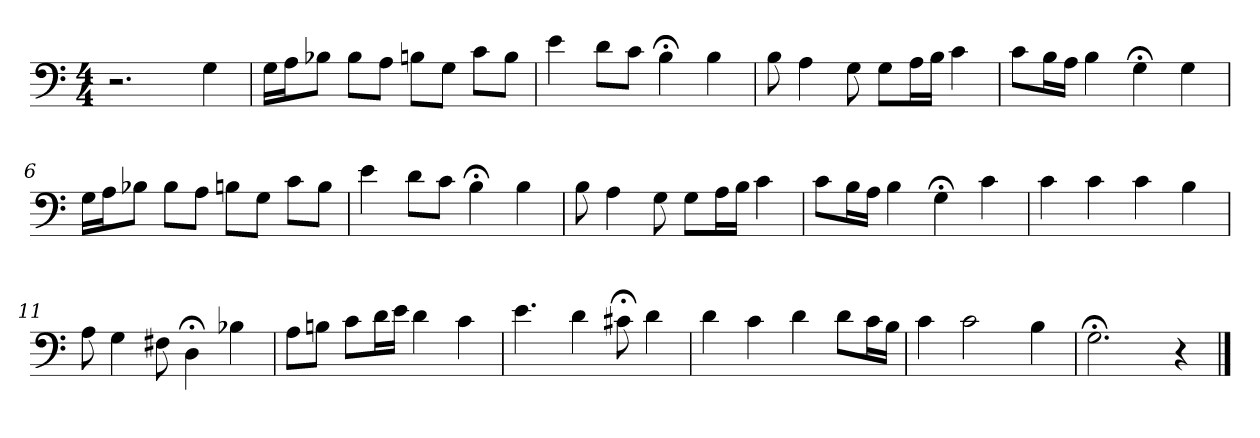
**kern
*part1
*staff1
*clefF4
*k[]
*C:
*M4/4
=1
2.r
4G
=2
16G\LL
16A\J
8B-X\J
8B-\L
8A\J
8Bn\L
8G\J
8c\L
8B\J
=3
4e
8d\L
8c\J
4B;<
4B
=4
8B
4A
8G
8G\L
16A\L
16B\JJ
4c
=5
8c\L
16B\L
16A\JJ
4B
4G;<
4G
=6
16G\LL
16A\J
8B-X\J
8B-\L
8A\J
8Bn\L
8G\J
8c\L
8B\J
=7
4e
8d\L
8c\J
4B;<
4B
=8
8B
4A
8G
8G\L
16A\L
16B\JJ
4c
=9
8c\L
16B\L
16A\JJ
4B
4G;<
4c
=10
4c
4c
4c
4B
=11
8A
4G
8F#X
4D;<
4B-X
=12
8A\L
8Bn\J
8c\L
16d\L
16e\JJ
4d
4c
=13
4.e
4d
8c#X;<
4d
=14
4d
4c
4d
8d\L
16c\L
16B\JJ
=15
4c
2c
4B
=16
2.G;<
4r
==
*-
